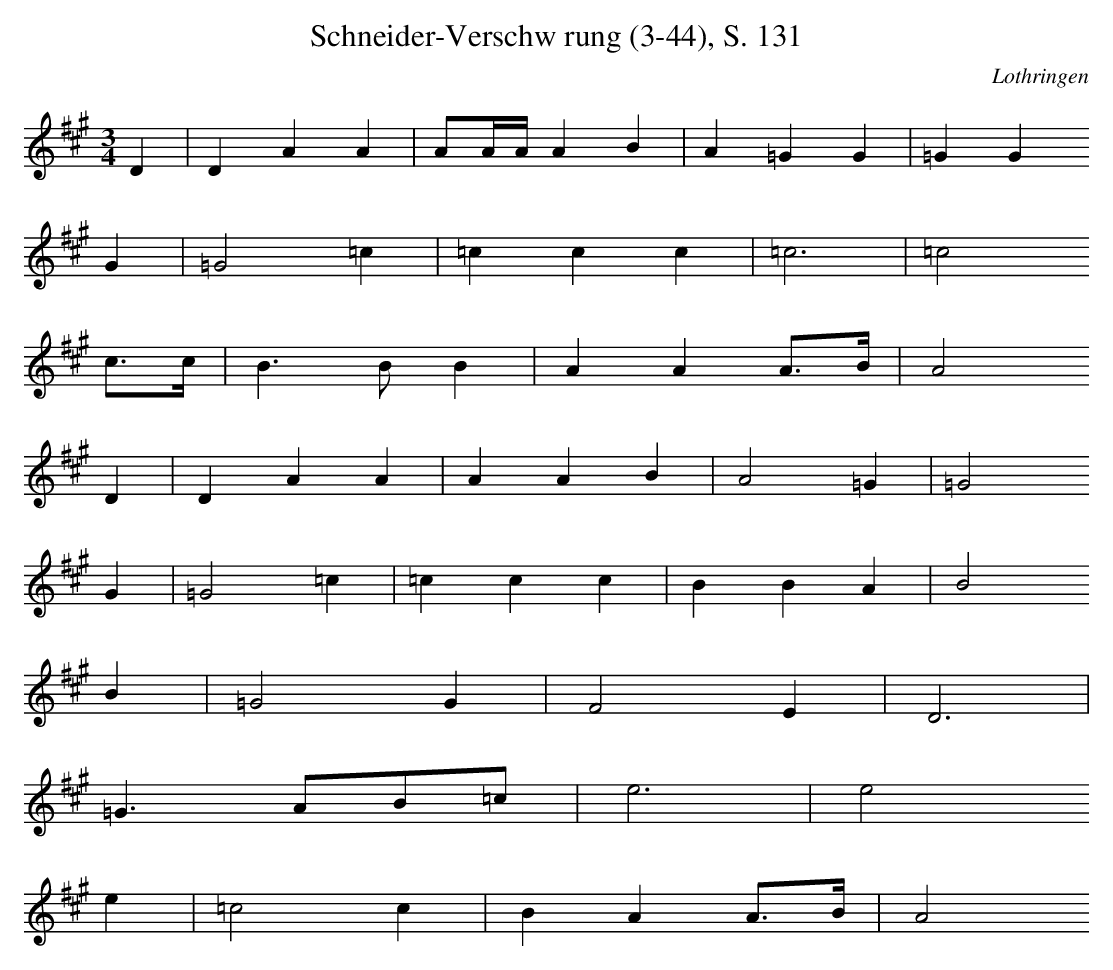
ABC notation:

X:1
T: Schneider-Verschwrung (3-44), S. 131
O: Lothringen
M: 3/4
L: 1/16
K: A
D4 | D4A4A4 | A2AAA4B4 | A4=G4G4 | =G4G4
G4 | =G8=c4 | =c4c4c4 | =c12 | =c8
c3c | B6B2B4 | A4A4A3B | A8
D4 | D4A4A4 | A4A4B4 | A8=G4 | =G8
G4 | =G8=c4 | =c4c4c4 | B4B4A4 | B8
B4 | =G8G4 | F8E4 | D12 |
=G6A2B2=c2 | e12 | e8
e4 | =c8c4 | B4A4A3B | A8
